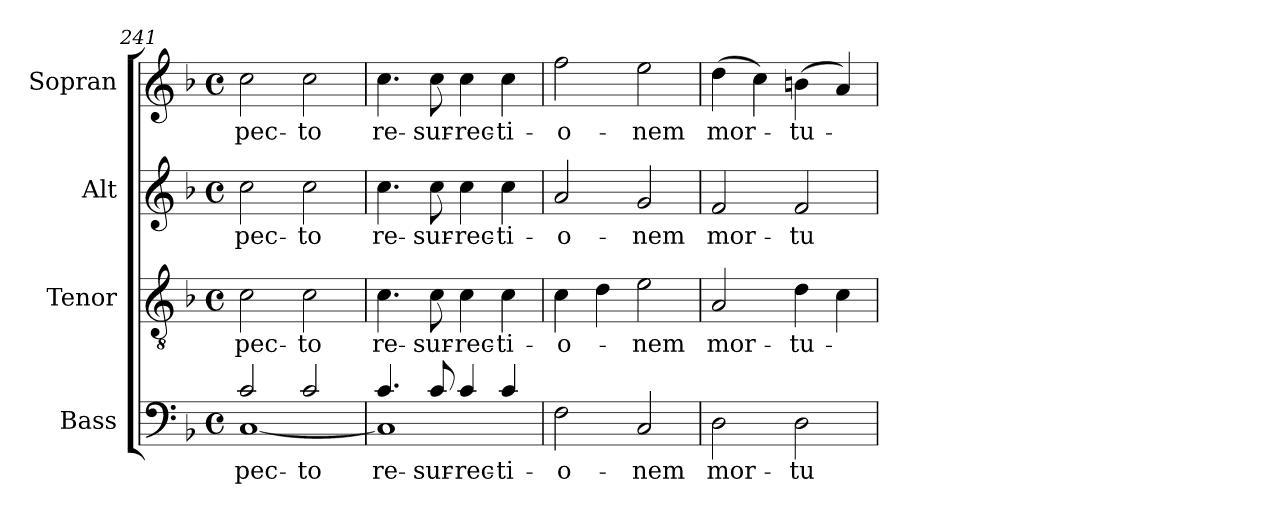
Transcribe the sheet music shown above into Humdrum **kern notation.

**kern	**text	**kern	**text	**kern	**text	**kern	**text
*part4	*part4	*part3	*part3	*part2	*part2	*part1	*part1
*staff4	*staff4	*staff3	*staff3	*staff2	*staff2	*staff1	*staff1
*I"Bass	*	*I"Tenor	*	*I"Alt	*	*I"Sopran	*
*I'B.	*	*I'T.	*	*I'A.	*	*I'S.	*
*clefF4	*	*clefGv2	*	*clefG2	*	*clefG2	*
*k[b-]	*	*k[b-]	*	*k[b-]	*	*k[b-]	*
*F:	*	*F:	*	*F:	*	*F:	*
*M4/4	*	*M4/4	*	*M4/4	*	*M4/4	*
*met(c)	*	*met(c)	*	*met(c)	*	*met(c)	*
=241	=241	=241	=241	=241	=241	=241	=241
!	!LO:LY:b	!	!LO:LY:b	!	!LO:LY:b	!	!LO:LY:b
*^	*	*	*	*	*	*	*
2c/	[<1C!	-pec-	2c\	-pec-	2cc\	pec-	2cc\	-pec-
!	!	!LO:LY:b	!	!LO:LY:b	!	!LO:LY:b	!	!LO:LY:b
2c/	.	-to	2c\	-to	2cc\	-to	2cc\	-to
=242	=242	=242	=242	=242	=242	=242	=242	=242
!	!	!LO:LY:b	!	!LO:LY:b	!	!LO:LY:b	!	!LO:LY:b
4.c/	1C!]	re-	4.c\	re-	4.cc\	re-	4.cc\	re-
!	!	!LO:LY:b	!	!LO:LY:b	!	!LO:LY:b	!	!LO:LY:b
8c/	.	-sur-	8c\	-sur-	8cc\	-sur-	8cc\	-sur-
!	!	!LO:LY:b	!	!LO:LY:b	!	!LO:LY:b	!	!LO:LY:b
4c/	.	-rec-	4c\	-rec-	4cc\	-rec-	4cc\	-rec-
!	!	!LO:LY:b	!	!LO:LY:b	!	!LO:LY:b	!	!LO:LY:b
4c/	.	-ti-	4c\	-ti-	4cc\	-ti-	4cc\	-ti-
*v	*v	*	*	*	*	*	*	*
=243	=243	=243	=243	=243	=243	=243	=243
!	!LO:LY:b	!	!LO:LY:b	!	!LO:LY:b	!	!LO:LY:b
2F\	-o-	4c\	-o-	2a/	-o-	2ff\	-o-
.	.	4d\	.	.	.	.	.
!	!LO:LY:b	!	!LO:LY:b	!	!LO:LY:b	!	!LO:LY:b
2C/	-nem	2e\	-nem	2g/	-nem	2ee\	-nem
=244	=244	=244	=244	=244	=244	=244	=244
!	!LO:LY:b	!	!LO:LY:b	!	!LO:LY:b	!	!LO:LY:b
2D\	mor-	2A/	mor-	2f/	mor-	(>4dd\	mor-
.	.	.	.	.	.	4cc\)	.
!	!LO:LY:b	!	!LO:LY:b	!	!LO:LY:b	!	!LO:LY:b
2D\	-tu-	4d\	-tu-	2f/	-tu-	(>4bn\	-tu-
.	.	4c\	.	.	.	4a/)	.
=	=	=	=	=	=	=	=
*-	*-	*-	*-	*-	*-	*-	*-
